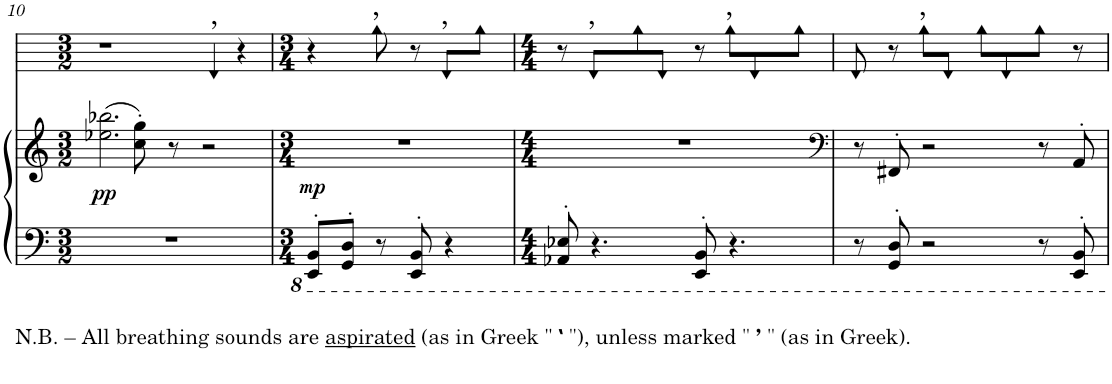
**kern	**kern	**dynam	**kern
*part2	*part2	*part2	*part1
*staff3	*staff2	*staff2/3	*staff1
*I"Piano	*	*	*I"Voice
*I'Pno	*	*	*
!!LO:PB:g=z
*clefF4	*clefG2	*	*clefG2
*k[]	*k[]	*	*k[]
*M3/2	*M3/2	*	*M3/2
=10	=10	=10	=10
!LO:TX:b:t=N.B. – All breathing sounds are	!	!	!
!LO:TX:b:t=aspirated	!	!	!
!LO:TX:b:t=(as in Greek "	!	!	!
!LO:TX:b:B:t=ʽ	!	!	!
!LO:TX:b:t="), unless marked "	!	!	!
!LO:TX:b:B:t=’	!	!	!
!LO:TX:b:t=" (as in Greek).	!	!	!
!	!	!LO:DY:b	!
1.r	(2.ee-X\ 2.bb-X\	pp	1r
.	8cc\' 8gg\')	.	.
.	8r	.	.
!	!	!	!LO:TX:a:t=,
.	2r	.	4d/
.	.	.	4r
=11	=11	=11	=11
*M3/4	*M3/4	*	*M3/4
!	!	!LO:DY:b	!
8EEE/'> 8BBB/'>L	2.r	mp	4r
8GGG/'> 8DD/'>J	.	.	.
!	!	!	!LO:TX:a:t=,
8r	.	.	8gg\
8EEE/'> 8BBB/'>	.	.	8r
!	!	!	!LO:TX:a:t=,
4r	.	.	8d/L
.	.	.	8gg\J
=12	=12	=12	=12
*M4/4	*M4/4	*	*M4/4
8AAA-X/'> 8EE-X/'>	1r	.	8r
!	!	!	!LO:TX:a:t=,
4.r	.	.	8d/L
.	.	.	8gg\
.	.	.	8d/J
8EEE/'> 8BBB/'>	.	.	8r
!	!	!	!LO:TX:a:t=,
4.r	.	.	8gg\L
.	.	.	8d/
.	.	.	8gg\J
=13	=13	=13	=13
*	*clefF4	*	*
8r	8r	.	8d/
8GGG/'> 8DD/'>	8FF#X'>/	.	8r
!	!	!	!LO:TX:a:t=,
2r	2r	.	8gg\L
.	.	.	8d/J
.	.	.	8gg\L
.	.	.	8d/
8r	8r	.	8gg\J
8EEE/'> 8BBB/'>	8AA'>/	.	8r
=	=	=	=
*-	*-	*-	*-
